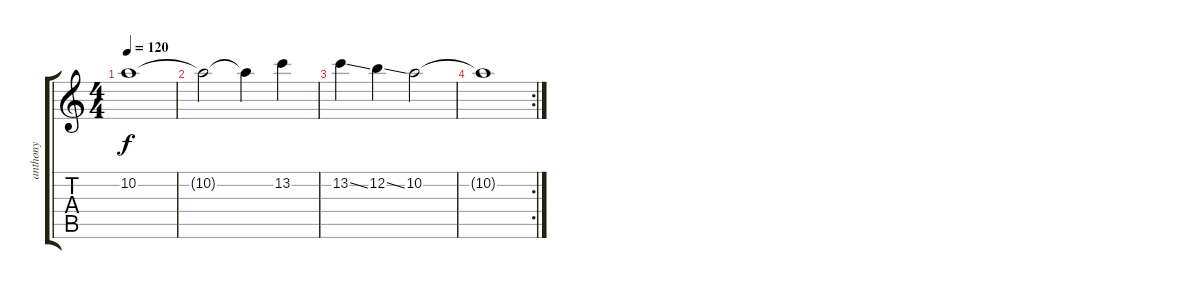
\track ("anthony" "anthony") {instrument fretlessbass}
\staff {score tabs}
\tuning (E4 B3 G3 D3 A2 E2) {hide}
\ts (4 4)
\tempo 120
\clef g2
\ks c
10.2{t}.1{dy f} |
10.2{t}.2 10.2{t}.4 13.2.4 |
13.2{ss}.4 12.2{ss}.4 10.2.2 |
\rc 2
10.2{t}.1
